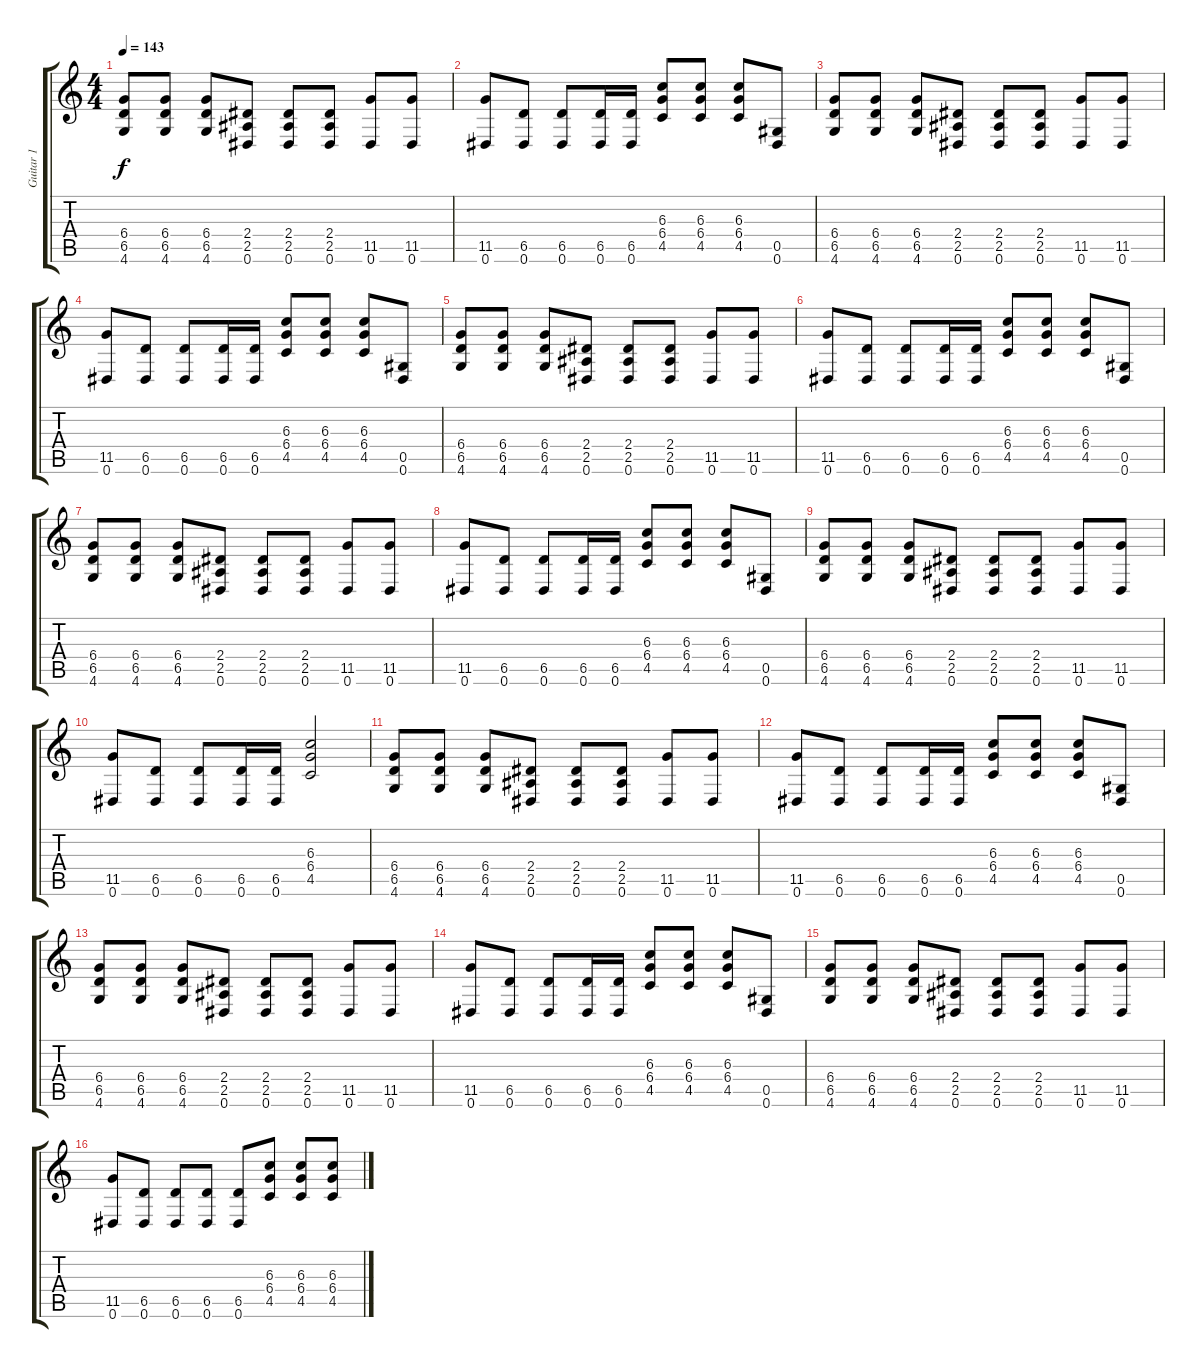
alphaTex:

\track ("Guitar 1" "Guitar 1") {instrument overdrivenguitar}
\staff {score tabs}
\tuning (Eb4 Bb3 Gb3 Db3 Ab2 Eb2) {hide}
\ts (4 4)
\tempo 143
\clef g2
\ks c
(6.4 6.5 4.6).8{dy f} (6.4 6.5 4.6).8 (6.4 6.5 4.6).8 (2.4 2.5 0.6).8 (2.4 2.5 0.6).8 (2.4 2.5 0.6).8 (11.5 0.6).8 (11.5 0.6).8 |
(11.5 0.6).8 (6.5 0.6).8 (6.5 0.6).8 (6.5 0.6).16 (6.5 0.6).16 (6.3 6.4 4.5).8 (6.3 6.4 4.5).8 (6.3 6.4 4.5).8 (0.5 0.6).8 |
(6.4 6.5 4.6).8 (6.4 6.5 4.6).8 (6.4 6.5 4.6).8 (2.4 2.5 0.6).8 (2.4 2.5 0.6).8 (2.4 2.5 0.6).8 (11.5 0.6).8 (11.5 0.6).8 |
(11.5 0.6).8 (6.5 0.6).8 (6.5 0.6).8 (6.5 0.6).16 (6.5 0.6).16 (6.3 6.4 4.5).8 (6.3 6.4 4.5).8 (6.3 6.4 4.5).8 (0.5 0.6).8 |
(6.4 6.5 4.6).8 (6.4 6.5 4.6).8 (6.4 6.5 4.6).8 (2.4 2.5 0.6).8 (2.4 2.5 0.6).8 (2.4 2.5 0.6).8 (11.5 0.6).8 (11.5 0.6).8 |
(11.5 0.6).8 (6.5 0.6).8 (6.5 0.6).8 (6.5 0.6).16 (6.5 0.6).16 (6.3 6.4 4.5).8 (6.3 6.4 4.5).8 (6.3 6.4 4.5).8 (0.5 0.6).8 |
(6.4 6.5 4.6).8 (6.4 6.5 4.6).8 (6.4 6.5 4.6).8 (2.4 2.5 0.6).8 (2.4 2.5 0.6).8 (2.4 2.5 0.6).8 (11.5 0.6).8 (11.5 0.6).8 |
(11.5 0.6).8 (6.5 0.6).8 (6.5 0.6).8 (6.5 0.6).16 (6.5 0.6).16 (6.3 6.4 4.5).8 (6.3 6.4 4.5).8 (6.3 6.4 4.5).8 (0.5 0.6).8 |
(6.4 6.5 4.6).8{volume 8} (6.4 6.5 4.6).8 (6.4 6.5 4.6).8 (2.4 2.5 0.6).8 (2.4 2.5 0.6).8 (2.4 2.5 0.6).8 (11.5 0.6).8 (11.5 0.6).8 |
(11.5 0.6).8 (6.5 0.6).8 (6.5 0.6).8 (6.5 0.6).16 (6.5 0.6).16 (6.3 6.4 4.5).2{volume 13} |
(6.4 6.5 4.6).8 (6.4 6.5 4.6).8 (6.4 6.5 4.6).8 (2.4 2.5 0.6).8 (2.4 2.5 0.6).8 (2.4 2.5 0.6).8 (11.5 0.6).8 (11.5 0.6).8 |
(11.5 0.6).8 (6.5 0.6).8 (6.5 0.6).8 (6.5 0.6).16 (6.5 0.6).16 (6.3 6.4 4.5).8 (6.3 6.4 4.5).8 (6.3 6.4 4.5).8 (0.5 0.6).8 |
(6.4 6.5 4.6).8 (6.4 6.5 4.6).8 (6.4 6.5 4.6).8 (2.4 2.5 0.6).8 (2.4 2.5 0.6).8 (2.4 2.5 0.6).8 (11.5 0.6).8 (11.5 0.6).8 |
(11.5 0.6).8 (6.5 0.6).8 (6.5 0.6).8 (6.5 0.6).16 (6.5 0.6).16 (6.3 6.4 4.5).8 (6.3 6.4 4.5).8 (6.3 6.4 4.5).8 (0.5 0.6).8 |
(6.4 6.5 4.6).8 (6.4 6.5 4.6).8 (6.4 6.5 4.6).8 (2.4 2.5 0.6).8 (2.4 2.5 0.6).8 (2.4 2.5 0.6).8 (11.5 0.6).8 (11.5 0.6).8 |
(11.5 0.6).8 (6.5 0.6).8 (6.5 0.6).8 (6.5 0.6).8 (6.5 0.6).8 (6.3 6.4 4.5).8 (6.3 6.4 4.5).8 (6.3 6.4 4.5).8
